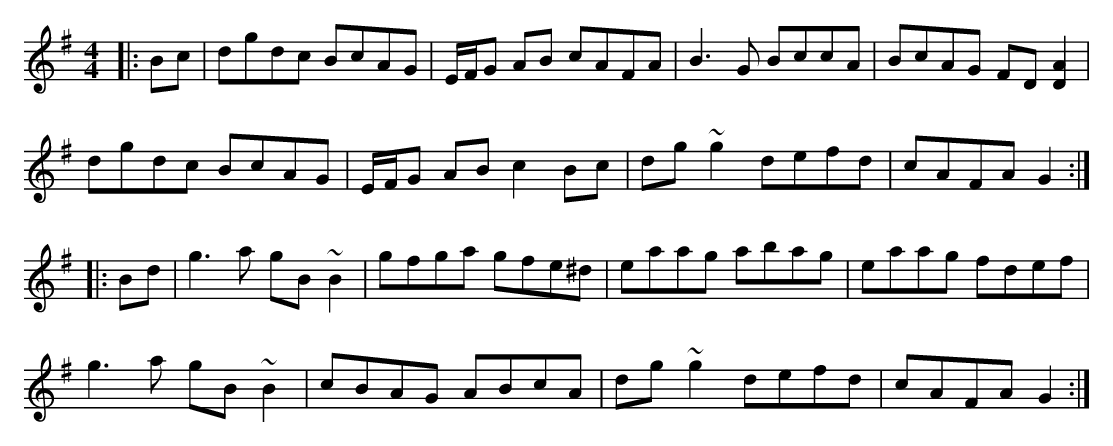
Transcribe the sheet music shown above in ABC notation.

X:1
M:4/4
K:G
|:Bc|dgdc BcAG|E/F/G AB cAFA|B3 G BccA|BcAG FD[D2A2]|
dgdc BcAG|E/F/G AB c2 Bc|dg~g2 defd|cAFA G2:|
|:Bd|g3 a gB~B2|gfga gfe^d|eaag abag|eaag fdef|
g3 a gB~B2|cBAG ABcA |dg~g2 defd|cAFA G2:|
